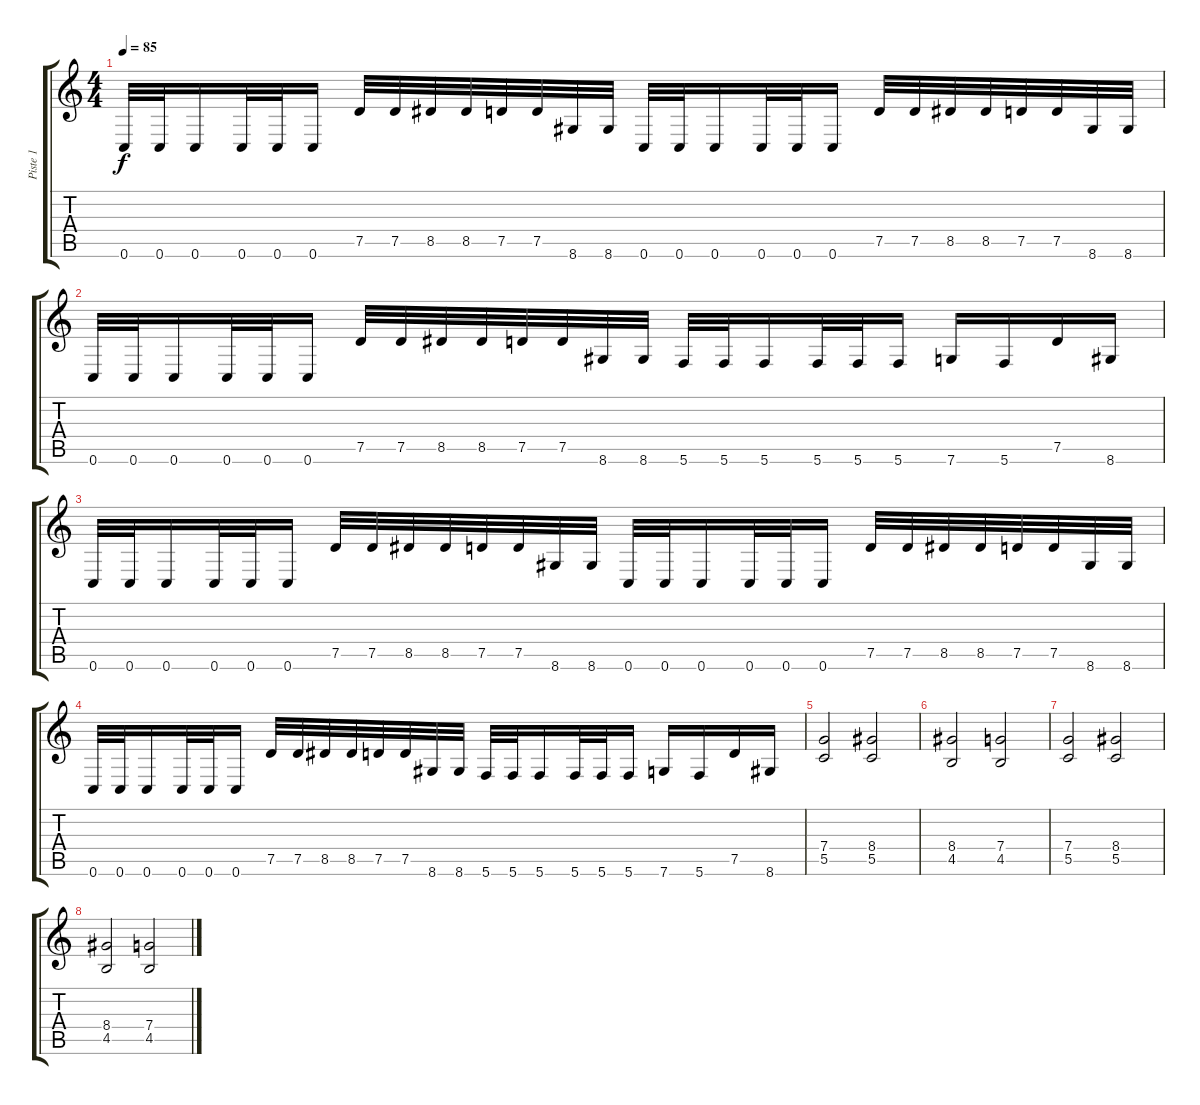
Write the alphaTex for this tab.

\track ("Piste 1" "Piste 1") {instrument distortionguitar}
\staff {score tabs}
\tuning (D4 A3 F3 C3 G2 C2) {hide}
\ts (4 4)
\tempo 85
\clef g2
\ks c
0.6.32{dy f} 0.6.32 0.6.16 0.6.32 0.6.32 0.6.16 7.5.32 7.5.32 8.5.32 8.5.32 7.5.32 7.5.32 8.6.32 8.6.32 0.6.32 0.6.32 0.6.16 0.6.32 0.6.32 0.6.16 7.5.32 7.5.32 8.5.32 8.5.32 7.5.32 7.5.32 8.6.32 8.6.32 |
0.6.32 0.6.32 0.6.16 0.6.32 0.6.32 0.6.16 7.5.32 7.5.32 8.5.32 8.5.32 7.5.32 7.5.32 8.6.32 8.6.32 5.6.32 5.6.32 5.6.16 5.6.32 5.6.32 5.6.16 7.6.16 5.6.16 7.5.16 8.6.16 |
0.6.32 0.6.32 0.6.16 0.6.32 0.6.32 0.6.16 7.5.32 7.5.32 8.5.32 8.5.32 7.5.32 7.5.32 8.6.32 8.6.32 0.6.32 0.6.32 0.6.16 0.6.32 0.6.32 0.6.16 7.5.32 7.5.32 8.5.32 8.5.32 7.5.32 7.5.32 8.6.32 8.6.32 |
0.6.32 0.6.32 0.6.16 0.6.32 0.6.32 0.6.16 7.5.32 7.5.32 8.5.32 8.5.32 7.5.32 7.5.32 8.6.32 8.6.32 5.6.32 5.6.32 5.6.16 5.6.32 5.6.32 5.6.16 7.6.16 5.6.16 7.5.16 8.6.16 |
(7.4 5.5).2 (8.4 5.5).2 |
(8.4 4.5).2 (7.4 4.5).2 |
(7.4 5.5).2 (8.4 5.5).2 |
(8.4 4.5).2 (7.4 4.5).2
